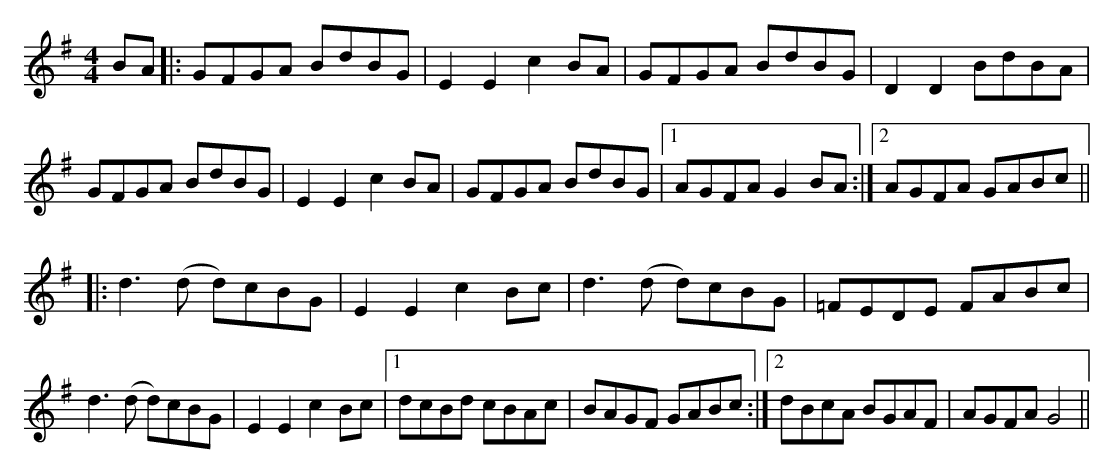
X:1
M:4/4
K:G
BA|:GFGA BdBG|E2E2 c2BA|GFGA BdBG|D2D2 BdBA|
GFGA BdBG|E2E2 c2BA|GFGA BdBG|1 AGFA G2 BA:|2 AGFA GABc||
|:d3(d d)cBG|E2 E2 c2Bc|d3(d d)cBG|=FEDE FABc|
d3(d d)cBG|E2 E2 c2Bc|1 dcBd cBAc|BAGF GABc:|2 dBcA BGAF|AGFA G4||
